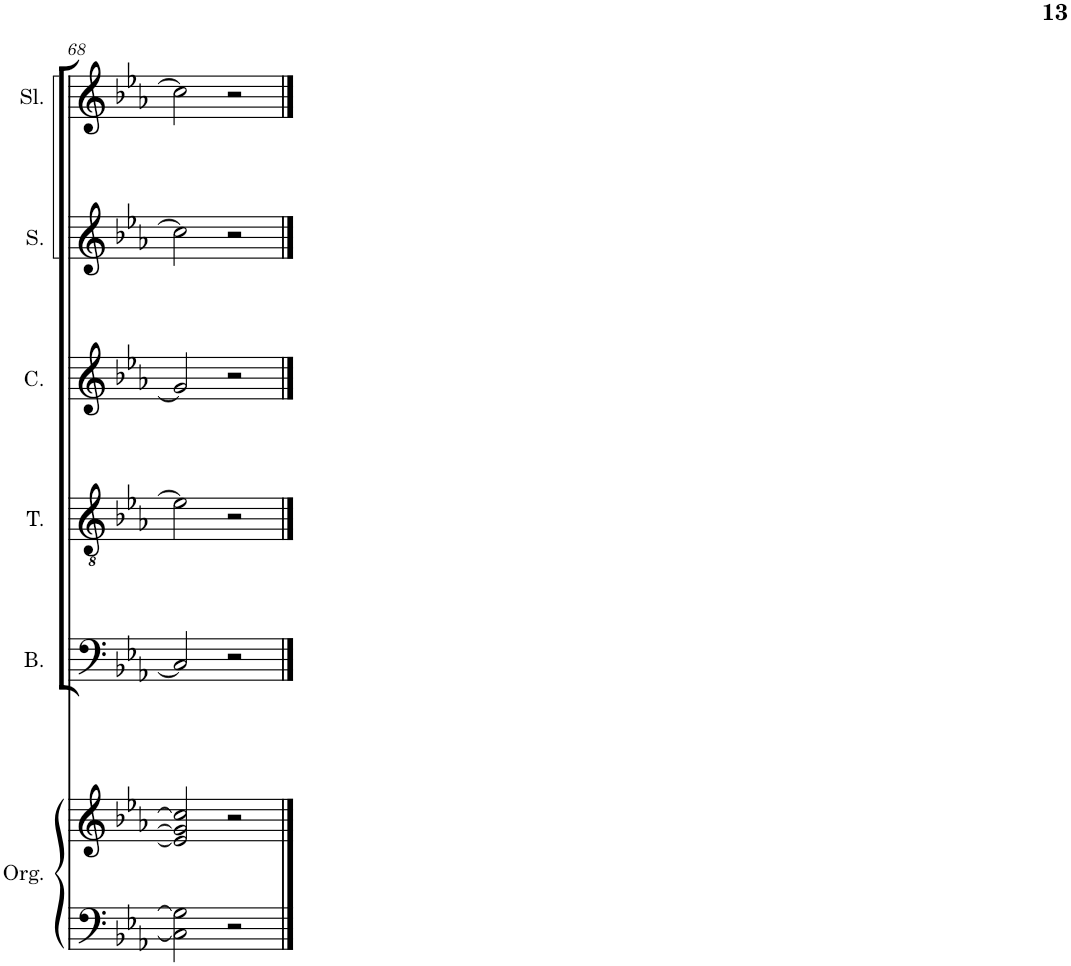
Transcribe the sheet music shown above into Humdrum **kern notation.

**kern	**kern	**kern	**kern	**kern	**kern	**kern
*part6	*part6	*part5	*part4	*part3	*part2	*part1
*staff7	*staff6	*staff5	*staff4	*staff3	*staff2	*staff1
*I"Órgano	*	*I"Bajo	*I"Tenor	*I"Contralto	*I"Soprano	*I"Solista
*	*	*I'B.	*I'T.	*I'C.	*I'S.	*I'Sl.
!!LO:PB:g=z
*clefF4	*clefG2	*clefF4	*clefGv2	*clefG2	*clefG2	*clefG2
*k[b-e-a-]	*k[b-e-a-]	*k[b-e-a-]	*k[b-e-a-]	*k[b-e-a-]	*k[b-e-a-]	*k[b-e-a-]
*M4/4	*M4/4	*M4/4	*M4/4	*M4/4	*M4/4	*M4/4
=68	=68	=68	=68	=68	=68	=68
2C\] 2G\]	2e-/] 2g/] 2cc/]	2C/]	2e-\]	2g/]	2cc\]	2cc\]
2r	2r	2r	2r	2r	2r	2r
==	==	==	==	==	==	==
*-	*-	*-	*-	*-	*-	*-
